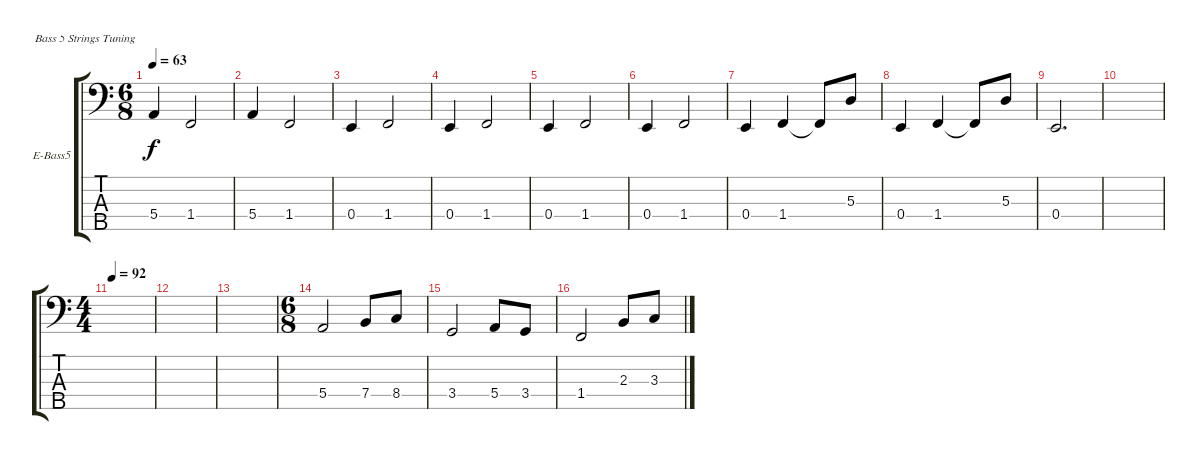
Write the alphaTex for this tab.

\defaultSystemsLayout 4
\bracketExtendMode groupsimilarinstruments
\firstSystemTrackNameOrientation horizontal
\otherSystemsTrackNameOrientation horizontal
\track ("Electric Bass" "E-Bass5") {instrument electricbassfinger}
\staff {score tabs}
\tuning (G2 D2 A1 E1 B0)
\ts (6 8)
\tempo 63
\clef f4
\ks c
5.4.4{dy f} 1.4.2 |
5.4.4 1.4.2 |
0.4.4 1.4.2 |
0.4.4 1.4.2 |
0.4.4 1.4.2 |
0.4.4 1.4.2 |
0.4.4 1.4.4 1.4{t}.8 5.3.8 |
0.4.4 1.4.4 1.4{t}.8 5.3.8 |
0.4.2{d} |
|
\ts (4 4)
\tempo 92
|
|
|
\ts (6 8)
5.4.2 7.4.8 8.4.8 |
3.4.2 5.4.8 3.4.8 |
1.4.2 2.3.8 3.3.8
